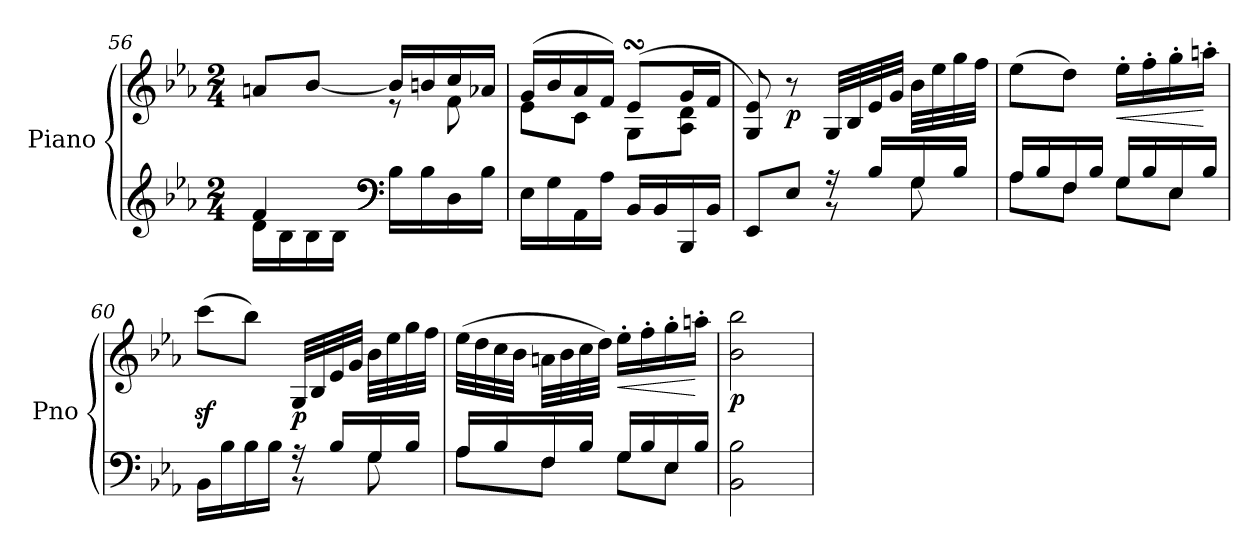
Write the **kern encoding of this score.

**kern	**kern	**dynam
*part1	*part1	*part1
*staff2	*staff1	*staff1/2
*I"Piano	*	*
*I'Pno	*	*
*clefG2	*clefG2	*
*k[b-e-a-]	*k[b-e-a-]	*
*E-:	*E-:	*
*M2/4	*M2/4	*
=56	=56	=56
*^	*^	*
4f/	16d\LL	8an/L	4ryy	.
.	16B-\	.	.	.
.	16B-\	[8b-/J	.	.
.	16B-\JJ	.	.	.
*clefF4	*	*	*	*
16B-\LL	4ryy	16b-/LL]	8re	.
16B-\	.	16bn/	.	.
16D\	.	16cc/	8f\	.
16B-\JJ	.	16a-X/JJ	.	.
*v	*v	*	*	*
=57	=57	=57	=57
16E-\LL	(>16g/LL	8e-\L	.
16G\	16b-/	.	.
16AA-\	16a-/	8c\J	.
16A-\JJ	16f/JJ)	.	.
16BB-/LL	(>8e-sSSs/L	8G\L	.
16BB-/	.	.	.
16BBB-/	16g/L	8A-\ 8d\J	.
16BB-/JJ	16f/JJ	.	.
*	*v	*v	*
=58	=58	=58
*^	*	*
*	*^	*	*
8EE-/L	4.ryy	4ryy	8G/ 8e-/)	.
!	!	!	!	!LO:DY:b
8E-/J	.	.	8r	p
16rA	.	8rBB	32G/LLL	.
.	.	.	32B-/	.
16B-/LL	.	.	32e-/	.
.	.	.	32g/JJJ	.
16G/	8G\	8ryy	32b-\LLL	.
.	.	.	32ee-\	.
16B-/JJ	.	.	32gg\	.
.	.	.	32ff\JJJ	.
*	*v	*v	*	*
!!LO:LB:g=z
=59	=59	=59	=59
16A-/LL	8A-\L	(>8ee-\L	.
16B-/	.	.	.
16F/	8F\J	8dd\J)	.
16B-/JJ	.	.	.
!	!	!	!LO:HP:b
16G/LL	8G\L	16ee-'\LL	<
16B-/	.	16ff'\	.
16E-/	8E-\J	16gg'\	.
16B-/JJ	.	16aan'\JJ	[
=60	=60	=60	=60
*	*^	*	*
16BB-\LL	4.ryy	4ryy	(>8cccz<\L	.
16B-\	.	.	.	.
16B-\	.	.	8bb-\J)	.
16B-\JJ	.	.	.	.
!	!	!	!	!LO:DY:b
16rA	.	8rBB	32G/LLL	p
.	.	.	32B-/	.
16B-/LL	.	.	32e-/	.
.	.	.	32g/JJJ	.
16G/	8G\	8ryy	32b-\LLL	.
.	.	.	32ee-\	.
16B-/JJ	.	.	32gg\	.
.	.	.	32ff\JJJ	.
*	*v	*v	*	*
=61	=61	=61	=61
16A-/LL	8A-\L	(>32ee-\LLL	.
.	.	32dd\	.
16B-/	.	32cc\	.
.	.	32b-\JJJ	.
16F/	8F\J	32an\LLL	.
.	.	32b-\	.
16B-/JJ	.	32cc\	.
.	.	32dd\JJJ)	.
!	!	!	!LO:HP:b
16G/LL	8G\L	16ee-'\LL	<
16B-/	.	16ff'\	.
16E-/	8E-\J	16gg'\	.
16B-/JJ	.	16aan'\JJ	[
*v	*v	*	*
=62	=62	=62
!	!	!LO:DY:b
2BB-\ 2B-\	2b-\ 2bb-\	p
=	=	=
*-	*-	*-
